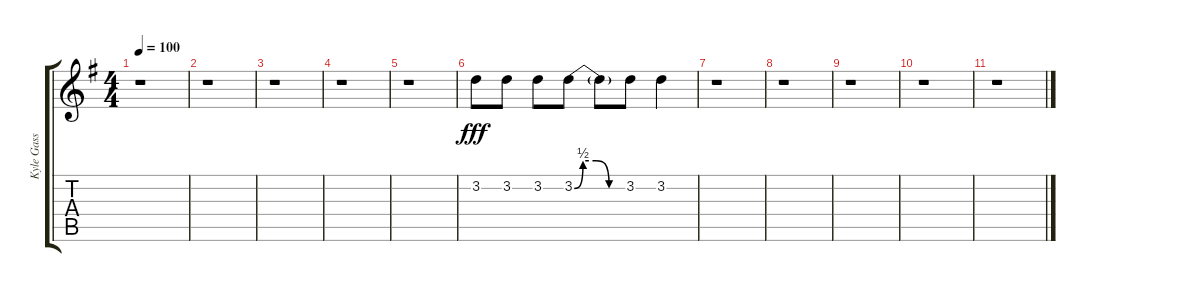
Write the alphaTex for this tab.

\track ("Kyle Gass" "Kyle Gass") {instrument acousticguitarsteel}
\staff {score tabs}
\tuning (E4 B3 G3 D3 A2 E2) {hide}
\ts (4 4)
\tempo 100
\clef g2
\ks g
r.1{dy fff} |
r.1 |
r.1 |
r.1 |
r.1 |
3.2.8 3.2.8 3.2.8 3.2{be (custom 0 0 10 2 25 2 40 0 60 0)}.8 3.2{t}.8 3.2.8 3.2.4 |
r.1 |
r.1 |
r.1 |
r.1 |
r.1
